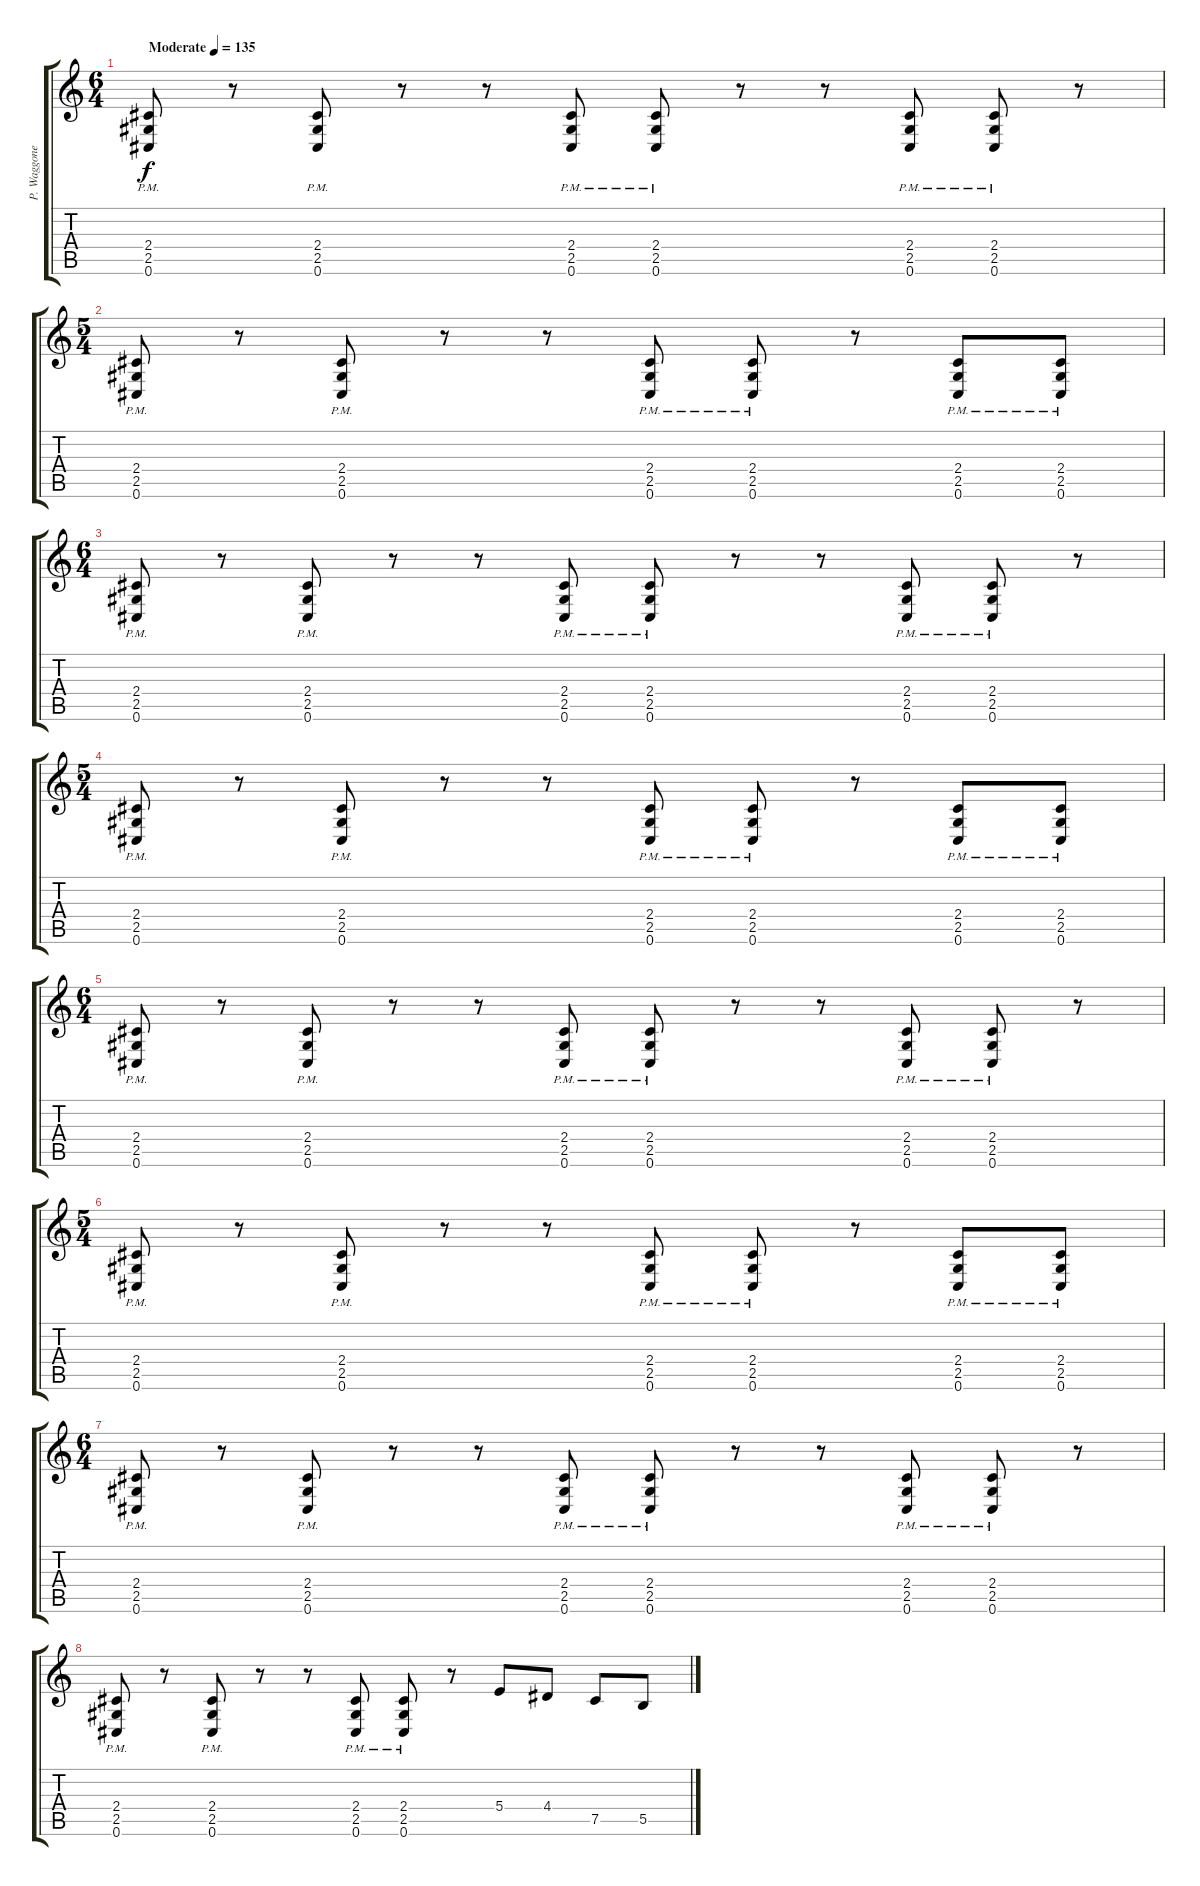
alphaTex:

\track ("P. Waggoner Gtr." "P. Waggone") {instrument distortionguitar}
\staff {score tabs}
\tuning (Db4 Ab3 E3 B2 Gb2 Db2) {hide}
\ts (6 4)
\tempo (135 "Moderate")
\clef g2
\ks c
(2.4{pm} 2.5{pm} 0.6{pm}).8{dy f instrument distortionguitar} r.8 (2.4{pm} 2.5{pm} 0.6{pm}).8 r.8 r.8 (2.4{pm} 2.5{pm} 0.6{pm}).8 (2.4{pm} 2.5{pm} 0.6{pm}).8 r.8 r.8 (2.4{pm} 2.5{pm} 0.6{pm}).8 (2.4{pm} 2.5{pm} 0.6{pm}).8 r.8 |
\ts (5 4)
(2.4{pm} 2.5{pm} 0.6{pm}).8 r.8 (2.4{pm} 2.5{pm} 0.6{pm}).8 r.8 r.8 (2.4{pm} 2.5{pm} 0.6{pm}).8 (2.4{pm} 2.5{pm} 0.6{pm}).8 r.8 (2.4{pm} 2.5{pm} 0.6{pm}).8 (2.4{pm} 2.5{pm} 0.6{pm}).8 |
\ts (6 4)
(2.4{pm} 2.5{pm} 0.6{pm}).8 r.8 (2.4{pm} 2.5{pm} 0.6{pm}).8 r.8 r.8 (2.4{pm} 2.5{pm} 0.6{pm}).8 (2.4{pm} 2.5{pm} 0.6{pm}).8 r.8 r.8 (2.4{pm} 2.5{pm} 0.6{pm}).8 (2.4{pm} 2.5{pm} 0.6{pm}).8 r.8 |
\ts (5 4)
(2.4{pm} 2.5{pm} 0.6{pm}).8 r.8 (2.4{pm} 2.5{pm} 0.6{pm}).8 r.8 r.8 (2.4{pm} 2.5{pm} 0.6{pm}).8 (2.4{pm} 2.5{pm} 0.6{pm}).8 r.8 (2.4{pm} 2.5{pm} 0.6{pm}).8 (2.4{pm} 2.5{pm} 0.6{pm}).8 |
\ts (6 4)
(2.4{pm} 2.5{pm} 0.6{pm}).8 r.8 (2.4{pm} 2.5{pm} 0.6{pm}).8 r.8 r.8 (2.4{pm} 2.5{pm} 0.6{pm}).8 (2.4{pm} 2.5{pm} 0.6{pm}).8 r.8 r.8 (2.4{pm} 2.5{pm} 0.6{pm}).8 (2.4{pm} 2.5{pm} 0.6{pm}).8 r.8 |
\ts (5 4)
(2.4{pm} 2.5{pm} 0.6{pm}).8 r.8 (2.4{pm} 2.5{pm} 0.6{pm}).8 r.8 r.8 (2.4{pm} 2.5{pm} 0.6{pm}).8 (2.4{pm} 2.5{pm} 0.6{pm}).8 r.8 (2.4{pm} 2.5{pm} 0.6{pm}).8 (2.4{pm} 2.5{pm} 0.6{pm}).8 |
\ts (6 4)
(2.4{pm} 2.5{pm} 0.6{pm}).8 r.8 (2.4{pm} 2.5{pm} 0.6{pm}).8 r.8 r.8 (2.4{pm} 2.5{pm} 0.6{pm}).8 (2.4{pm} 2.5{pm} 0.6{pm}).8 r.8 r.8 (2.4{pm} 2.5{pm} 0.6{pm}).8 (2.4{pm} 2.5{pm} 0.6{pm}).8 r.8 |
(2.4{pm} 2.5{pm} 0.6{pm}).8 r.8 (2.4{pm} 2.5{pm} 0.6{pm}).8 r.8 r.8 (2.4{pm} 2.5{pm} 0.6{pm}).8 (2.4{pm} 2.5{pm} 0.6{pm}).8 r.8 5.4.8 4.4.8 7.5.8 5.5.8
